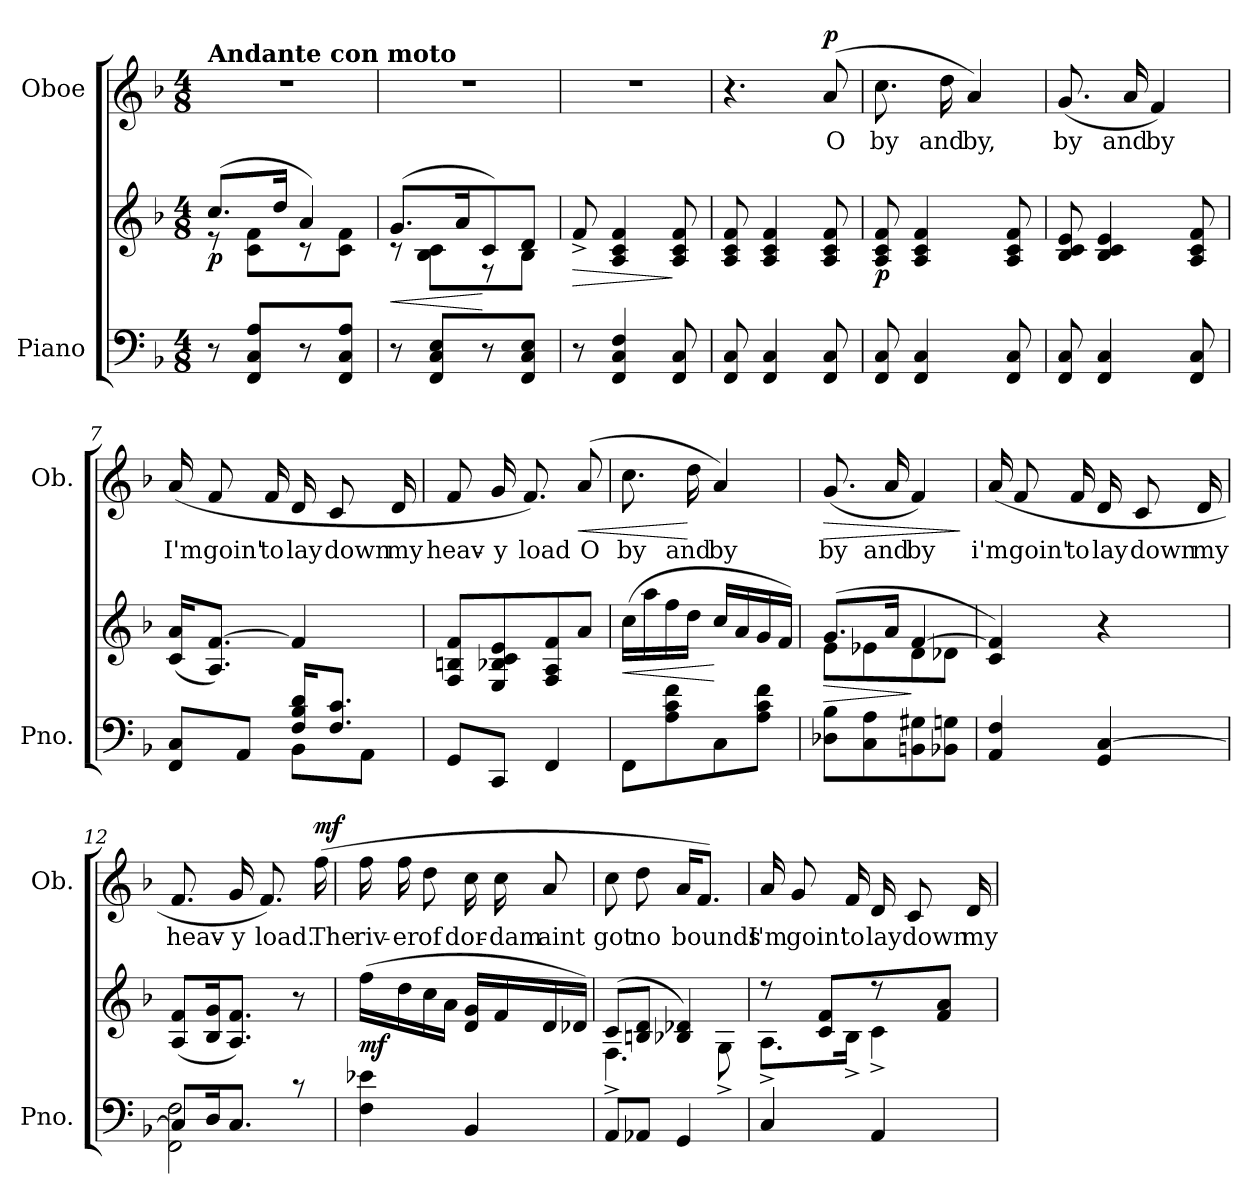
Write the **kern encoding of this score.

**kern	**kern	**dynam	**kern	**text	**dynam
*part2	*part2	*part2	*part1	*part1	*part1
*staff3	*staff2	*staff2/3	*staff1	*staff1	*staff1
*I"Piano	*	*	*I"Oboe	*	*
*I'Pno.	*	*	*I'Ob.	*	*
*clefF4	*clefG2	*	*clefG2	*	*
*k[b-]	*k[b-]	*	*k[b-]	*	*
*M4/8	*M4/8	*	*M4/8	*	*
*MM54	*MM54	*	*MM54	*	*
=1	=1	=1	=1	=1	=1
*	*^	*	*	*	*
!	!	!	!	!LO:TX:a:B:t=Andante con moto	!	!
!	!	!	!LO:DY:b	!	!	!
8r	(8.cc/L	8r	p	2r	.	.
8FF/ 8C/ 8A/L	.	8c\ 8f\L	.	.	.	.
.	16dd/Jk	.	.	.	.	.
8r	4a/)	8r	.	.	.	.
8FF/ 8C/ 8A/J	.	8c\ 8f\J	.	.	.	.
=2	=2	=2	=2	=2	=2	=2
!	!	!	!LO:HP:b	!	!	!
8r	(8.g/L	8r	<	2r	.	.
8FF/ 8C/ 8E/L	.	8B-\ 8c\L	.	.	.	.
.	16a/K	.	.	.	.	.
8r	8c/)	8r	[	.	.	.
8FF/ 8C/ 8E/J	8d/J	8B-\J	.	.	.	.
=3	=3	=3	=3	=3	=3	=3
!	!	!	!LO:HP:b	!	!	!
*	*v	*v	*	*	*	*
8r	8f^/	>	2r	.	.
4FF/ 4C/ 4F/	4A/ 4c/ 4f/	.	.	.	.
8FF/ 8C/	8A/ 8c/ 8f/	]	.	.	.
=4	=4	=4	=4	=4	=4
8FF/ 8C/	8A/ 8c/ 8f/	.	4.r	.	.
4FF/ 4C/	4A/ 4c/ 4f/	.	.	.	.
!	!	!	!	!LO:LY:b	!LO:DY:a
8FF/ 8C/	8A/ 8c/ 8f/	.	(8a/	O	p
=5	=5	=5	=5	=5	=5
!	!	!LO:DY:b	!	!LO:LY:b	!
8FF/ 8C/	8A/ 8c/ 8f/	p	8.cc\	by	.
4FF/ 4C/	4A/ 4c/ 4f/	.	.	.	.
!	!	!	!	!LO:LY:b	!
.	.	.	16dd\	and	.
!	!	!	!	!LO:LY:b	!
.	.	.	4a/)	by,	.
8FF/ 8C/	8A/ 8c/ 8f/	.	.	.	.
=6	=6	=6	=6	=6	=6
!	!	!	!	!LO:LY:b	!
8FF/ 8C/	8B-/ 8c/ 8e/	.	(>8.g/	by	.
4FF/ 4C/	4B-/ 4c/ 4e/	.	.	.	.
!	!	!	!	!LO:LY:b	!
.	.	.	16a/	and	.
!	!	!	!	!LO:LY:b	!
.	.	.	4f/)	by	.
8FF/ 8C/	8A/ 8c/ 8f/	.	.	.	.
!!LO:LB:g=z
=7	=7	=7	=7	=7	=7
*^	*	*	*	*	*
!	!	!	!	!	!LO:LY:b	!
8FF/ 8C/L	4ryy	(16c/ 16a/KL	.	(>16a/	I'm	.
!	!	!	!	!	!LO:LY:b	!
.	.	8.A/ [8.f/J)	.	8f/	goin'	.
8AA/J	.	.	.	.	.	.
!	!	!	!	!	!LO:LY:b	!
.	.	.	.	16f/	to	.
!	!	!	!	!	!LO:LY:b	!
16F/ 16B-/ 16d/KL	8BB-\L	4f/]	.	16d/	lay	.
!	!	!	!	!	!LO:LY:b	!
8.F/ 8.c/J	.	.	.	8c/	down	.
.	8AA\J	.	.	.	.	.
!	!	!	!	!	!LO:LY:b	!
.	.	.	.	16d/	my	.
*v	*v	*	*	*	*	*
=8	=8	=8	=8	=8	=8
!	!	!	!	!LO:LY:b	!
8GG/L	8F/ 8Bn/ 8f/L	.	8f/	heav-	.
!	!	!	!	!LO:LY:b	!
8CC/J	8E/ 8B-X/ 8c/ 8e/	.	16g/	-y	.
!	!	!	!	!LO:LY:b	!
.	.	.	8.f/)	load	.
4FF/	8F/ 8A/ 8f/	.	.	.	.
!	!	!	!	!LO:LY:b	!LO:HP:b
.	8a/J	.	(8a/	O	<
=9	=9	=9	=9	=9	=9
!	!	!LO:HP:b	!	!LO:LY:b	!
8FF\L	(16cc\LL	<	8.cc\	by	.
.	16aa\	.	.	.	.
8A\ 8c\ 8f\	16ff\	.	.	.	.
!	!	!	!	!LO:LY:b	!
.	16dd\JJ	.	16dd\	and	[
!	!	!	!	!LO:LY:b	!
8C\	16cc/LL	[	4a/)	by	.
.	16a/	.	.	.	.
8A\ 8c\ 8f\J	16g/	.	.	.	.
.	16f/JJ)	.	.	.	.
=10	=10	=10	=10	=10	=10
!	!	!LO:HP:b	!	!LO:LY:b	!LO:HP:b
*	*^	*	*	*	*
8D-X\ 8B-\L	(8.g/L	8e\L	>	(>8.g/	by	>
8C\ 8A\	.	8e-X\	.	.	.	.
!	!	!	!	!	!LO:LY:b	!
.	16a/Jk	.	.	16a/	and	.
!	!	!	!	!	!LO:LY:b	!
8BBn\ 8G#X\	[4f/	8d\	]	4f/)	by	.
8BB-X\ 8Gn\J	.	8d-X\J	.	.	.	.
*	*v	*v	*	*	*	*
.	.	.	.	.	]
!!LO:LB:g=z
=11	=11	=11	=11	=11	=11
!	!	!	!	!LO:LY:b	!
4AA/ 4F/	4c/ 4f/])	.	(>16a/	i'm	.
!	!	!	!	!LO:LY:b	!
.	.	.	8f/	goin'	.
!	!	!	!	!LO:LY:b	!
.	.	.	16f/	to	.
!	!	!	!	!LO:LY:b	!
4GG/ [<4C/	4r	.	16d/	lay	.
!	!	!	!	!LO:LY:b	!
.	.	.	8c/	down	.
!	!	!	!	!LO:LY:b	!
.	.	.	16d/	my	.
=12	=12	=12	=12	=12	=12
*^	*	*	*	*	*
!	!	!	!	!	!LO:LY:b	!
8C/L]	2FF\ 2F\	(8A/ 8f/L	.	8.f/	heav-	.
16D/K	.	16B-/ 16g/K	.	.	.	.
!	!	!	!	!	!LO:LY:b	!
8.C/J	.	8.A/ 8.f/J)	.	16g/	-y	.
!	!	!	!	!	!LO:LY:b	!
.	.	.	.	8.f/)	load.	.
8r	.	8r	.	.	.	.
!	!	!	!	!	!LO:LY:b	!LO:DY:a
.	.	.	.	(16ff\	The	mf
*v	*v	*	*	*	*	*
=13	=13	=13	=13	=13	=13
!	!	!LO:DY:b	!	!LO:LY:b	!
4F\ 4e-X\	(16ff\LL	mf	16ff\	riv-	.
!	!	!	!	!LO:LY:b	!
.	16dd\	.	16ff\	-er	.
!	!	!	!	!LO:LY:b	!
.	16cc\	.	8dd\	of	.
.	16a\JJ	.	.	.	.
!	!	!	!	!LO:LY:b	!
4BB-/	16d/ 16g/LL	.	16cc\	dor-	.
!	!	!	!	!LO:LY:b	!
.	16f/	.	16cc\	-dam	.
!	!	!	!	!LO:LY:b	!
.	16d/	.	8a/	aint	.
.	16d-X/JJ)	.	.	.	.
=14	=14	=14	=14	=14	=14
*	*^	*	*	*	*
!	!	!	!	!	!LO:LY:b	!
8AA/L	(8c/L	4.F^\	.	8cc\	got	.
!	!	!	!	!	!LO:LY:b	!
8AA-X/J	8Bn/ 8d/J	.	.	8dd\	no	.
!	!	!	!	!	!LO:LY:b	!
4GG/	4B-X/ 4d-X/)	.	.	16a/KL	bounds	.
.	.	.	.	8.f/J)	.	.
.	.	8G^\	.	.	.	.
!!LO:PB:g=z
=15	=15	=15	=15	=15	=15	=15
!	!	!	!	!	!LO:LY:b	!
4C/	8r	8.A^\L	.	16a/	I'm	.
!	!	!	!	!	!LO:LY:b	!
.	.	.	.	8g/	goin'	.
.	8c/ 8f/L	.	.	.	.	.
!	!	!	!	!	!LO:LY:b	!
.	.	16B-^\Jk	.	16f/	to	.
!	!	!	!	!	!LO:LY:b	!
4AA/	8r	4c^\	.	16d/	lay	.
!	!	!	!	!	!LO:LY:b	!
.	.	.	.	8c/	down	.
.	8f/ 8a/J	.	.	.	.	.
!	!	!	!	!	!LO:LY:b	!
.	.	.	.	16d/	my	.
*	*v	*v	*	*	*	*
=	=	=	=	=	=
*-	*-	*-	*-	*-	*-
